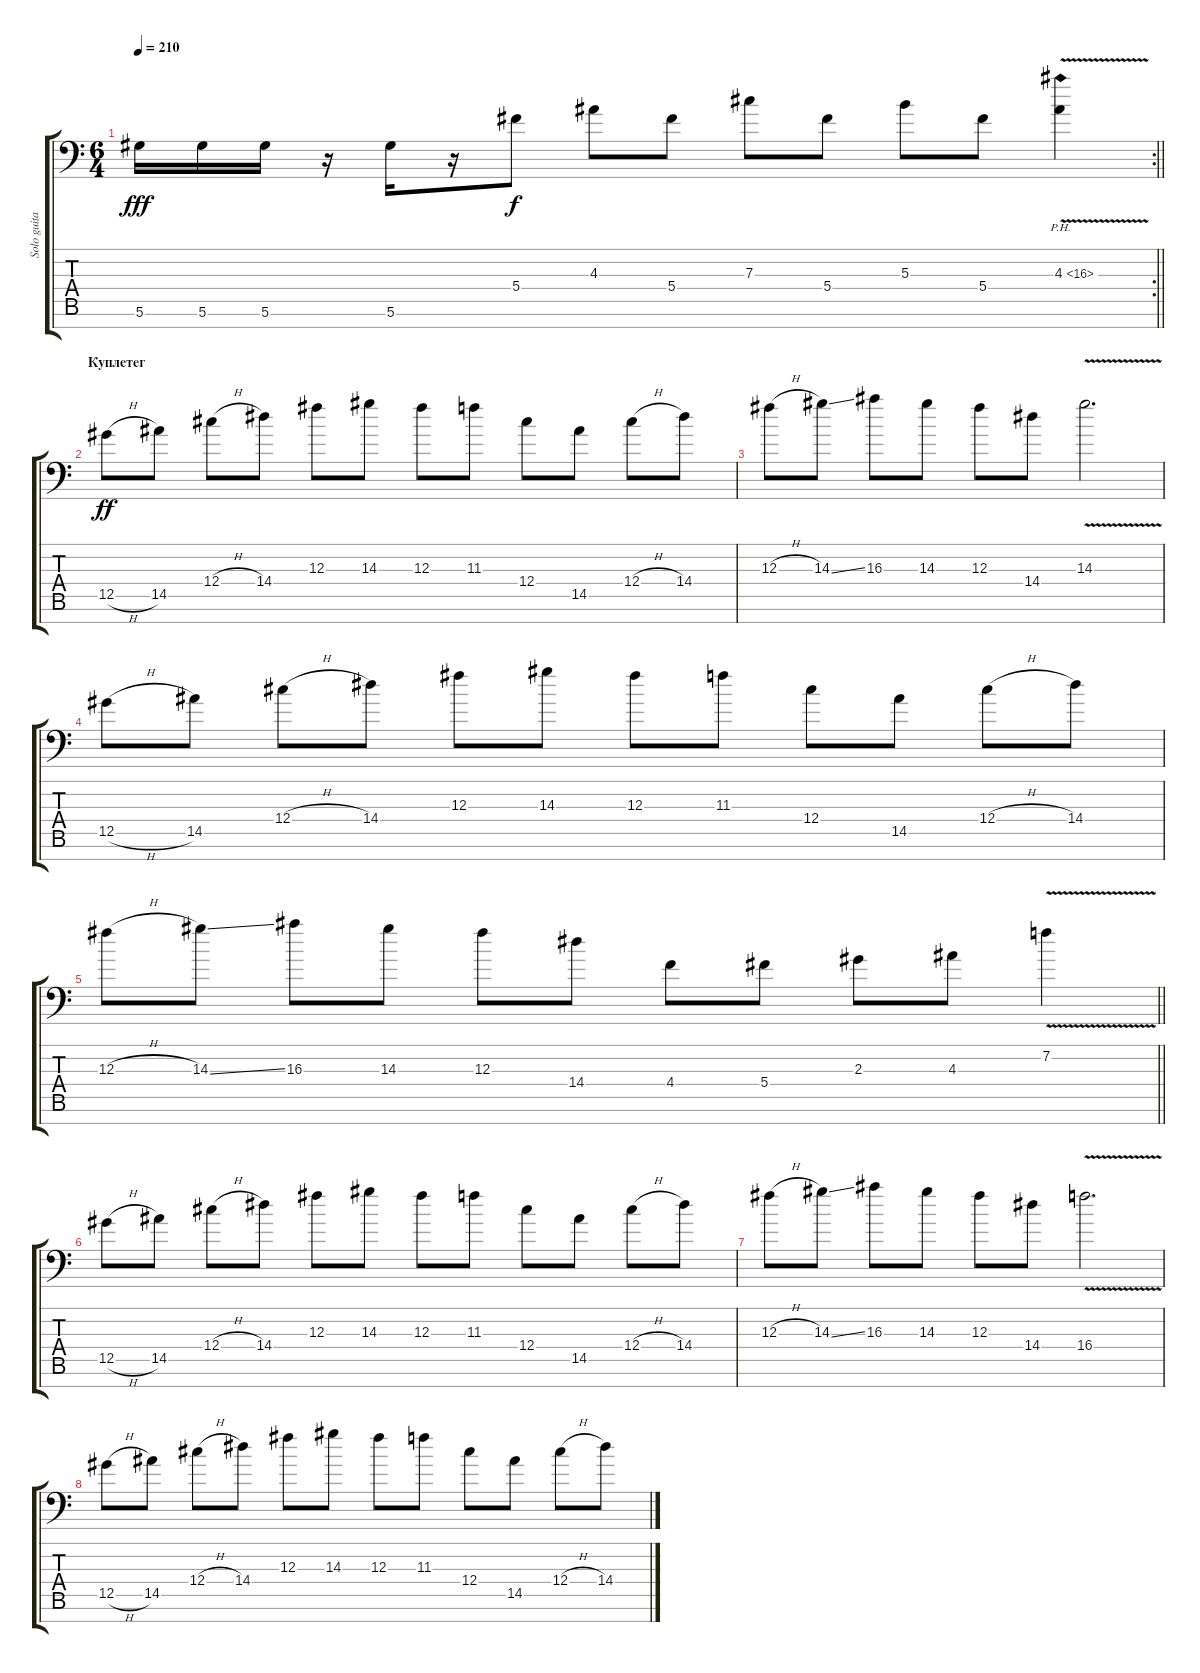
\track ("Solo guitar" "Solo guita") {instrument distortionguitar}
\staff {score tabs}
\tuning (Eb4 Bb3 Gb3 Db3 Ab2 Eb2 Ab1) {hide}
\rc 2
\ts (6 4)
\tempo 210
\clef f4
\barLineRight lightlight
\ks c
5.6.16{dy fff} 5.6.16 5.6.16 r.16 5.6.16 r.16 5.4.8{dy f} 4.3.8 5.4.8 7.3.8 5.4.8 5.3.8 5.4.8 4.3{ph 12 v}.4 |
\section ("" "Куплетег")
12.5{h}.8{dy ff} 14.5.8 12.4{h}.8 14.4.8 12.3.8 14.3.8 12.3.8 11.3.8 12.4.8 14.5.8 12.4{h}.8 14.4.8 |
12.3{h}.8 14.3{ss}.8 16.3.8 14.3.8 12.3.8 14.4.8 14.3{v}.2{d} |
12.5{h}.8 14.5.8 12.4{h}.8 14.4.8 12.3.8 14.3.8 12.3.8 11.3.8 12.4.8 14.5.8 12.4{h}.8 14.4.8 |
\barLineRight lightlight
12.3{h}.8 14.3{ss}.8 16.3.8 14.3.8 12.3.8 14.4.8 4.4.8 5.4.8 2.3.8 4.3.8 7.2{v}.4 |
\section ("" "")
12.5{h}.8 14.5.8 12.4{h}.8 14.4.8 12.3.8 14.3.8 12.3.8 11.3.8 12.4.8 14.5.8 12.4{h}.8 14.4.8 |
12.3{h}.8 14.3{ss}.8 16.3.8 14.3.8 12.3.8 14.4.8 16.4{v}.2{d} |
12.5{h}.8 14.5.8 12.4{h}.8 14.4.8 12.3.8 14.3.8 12.3.8 11.3.8 12.4.8 14.5.8 12.4{h}.8 14.4.8
